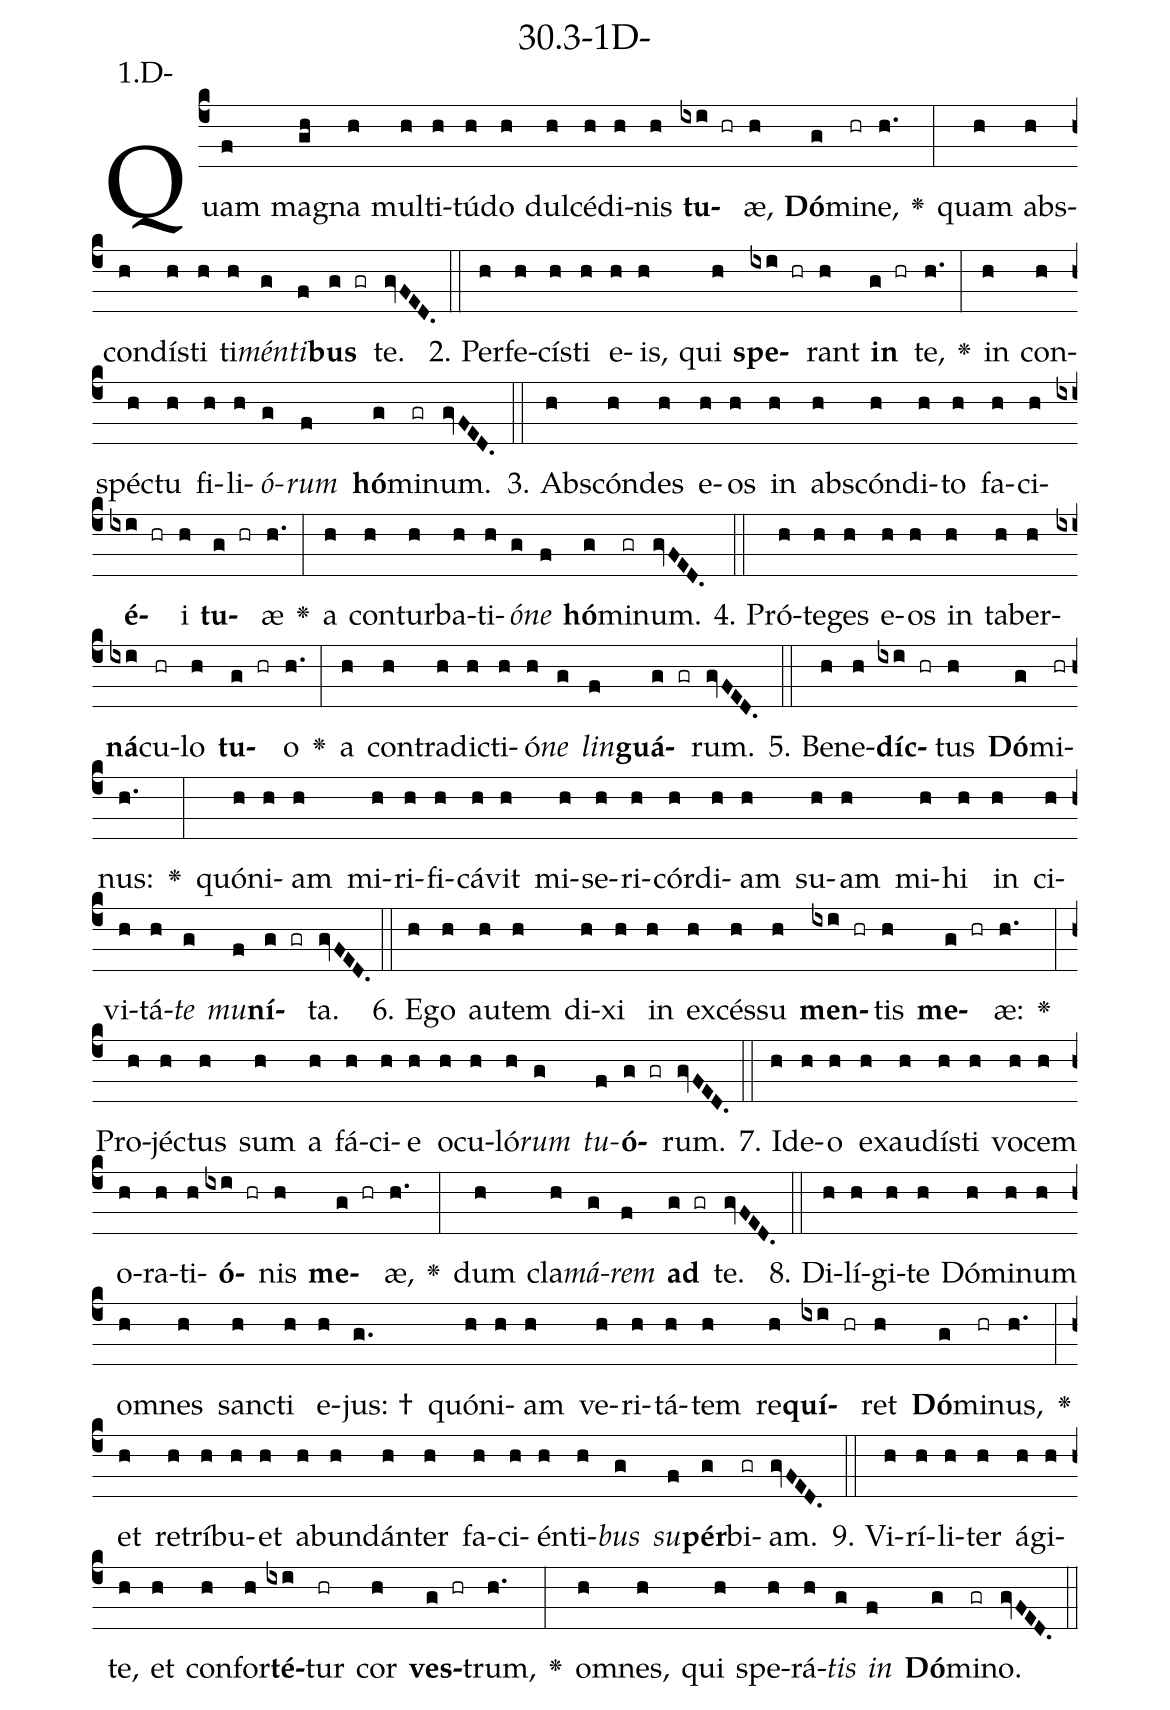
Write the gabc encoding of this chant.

name: 30.3-1D-;
annotation: 1.D-;
%%
(c4)Quam(f) ma(gh)gna(h) mul(h)ti(h)tú(h)do(h) dul(h)cé(h)di(h)nis(h) <b>tu</b>(ixi hr)æ,(h) <b>Dó</b>(g)mi(hr)ne,(h.) <v>\greheightstar</v>(:) quam(h) abs(h)con(h)dís(h)ti(h) ti(h)<i>mén</i>(g)<i>ti</i>(f)<b>bus</b>(g gr) te.(gvFED.) (::)
2. Per(h)fe(h)cís(h)ti(h) e(h)is,(h) qui(h) <b>spe</b>(ixi hr)rant(h) <b>in</b>(g hr) te,(h.) <v>\greheightstar</v>(:) in(h) con(h)spéc(h)tu(h) fi(h)li(h)<i>ó</i>(g)<i>rum</i>(f) <b>hó</b>(g)mi(gr)num.(gvFED.) (::)
3. Abs(h)cón(h)des(h) e(h)os(h) in(h) abs(h)cón(h)di(h)to(h) fa(h)ci(h)<b>é</b>(ixi hr)i(h) <b>tu</b>(g hr)æ(h.) <v>\greheightstar</v>(:) a(h) con(h)tur(h)ba(h)ti(h)<i>ó</i>(g)<i>ne</i>(f) <b>hó</b>(g)mi(gr)num.(gvFED.) (::)
4. Pró(h)te(h)ges(h) e(h)os(h) in(h) ta(h)ber(h)<b>ná</b>(ixi)cu(hr)lo(h) <b>tu</b>(g hr)o(h.) <v>\greheightstar</v>(:) a(h) con(h)tra(h)dic(h)ti(h)ó(h)<i>ne</i>(g) <i>lin</i>(f)<b>guá</b>(g gr)rum.(gvFED.) (::)
5. Be(h)ne(h)<b>díc</b>(ixi hr)tus(h) <b>Dó</b>(g)mi(hr)nus:(h.) <v>\greheightstar</v>(:) quón(h)i(h)am(h) mi(h)ri(h)fi(h)cá(h)vit(h) mi(h)se(h)ri(h)cór(h)di(h)am(h) su(h)am(h) mi(h)hi(h) in(h) ci(h)vi(h)tá(h)<i>te</i>(g) <i>mu</i>(f)<b>ní</b>(g gr)ta.(gvFED.) (::)
6. E(h)go(h) au(h)tem(h) di(h)xi(h) in(h) ex(h)cés(h)su(h) <b>men</b>(ixi hr)tis(h) <b>me</b>(g hr)æ:(h.) <v>\greheightstar</v>(:) Pro(h)jéc(h)tus(h) sum(h) a(h) fá(h)ci(h)e(h) o(h)cu(h)ló(h)<i>rum</i>(g) <i>tu</i>(f)<b>ó</b>(g gr)rum.(gvFED.) (::)
7. Id(h)e(h)o(h) ex(h)au(h)dís(h)ti(h) vo(h)cem(h) o(h)ra(h)ti(h)<b>ó</b>(ixi hr)nis(h) <b>me</b>(g hr)æ,(h.) <v>\greheightstar</v>(:) dum(h) cla(h)<i>má</i>(g)<i>rem</i>(f) <b>ad</b>(g gr) te.(gvFED.) (::)
8. Di(h)lí(h)gi(h)te(h) Dó(h)mi(h)num(h) om(h)nes(h) sanc(h)ti(h) e(h)jus: †(g.) quón(h)i(h)am(h) ve(h)ri(h)tá(h)tem(h) re(h)<b>quí</b>(ixi hr)ret(h) <b>Dó</b>(g)mi(hr)nus,(h.) <v>\greheightstar</v>(:) et(h) re(h)trí(h)bu(h)et(h) ab(h)un(h)dán(h)ter(h) fa(h)ci(h)én(h)ti(h)<i>bus</i>(g) <i>su</i>(f)<b>pér</b>(g)bi(gr)am.(gvFED.) (::)
9. Vi(h)rí(h)li(h)ter(h) á(h)gi(h)te,(h) et(h) con(h)for(h)<b>té</b>(ixi)tur(hr) cor(h) <b>ves</b>(g hr)trum,(h.) <v>\greheightstar</v>(:) om(h)nes,(h) qui(h) spe(h)rá(h)<i>tis</i>(g) <i>in</i>(f) <b>Dó</b>(g)mi(gr)no.(gvFED.) (::)
